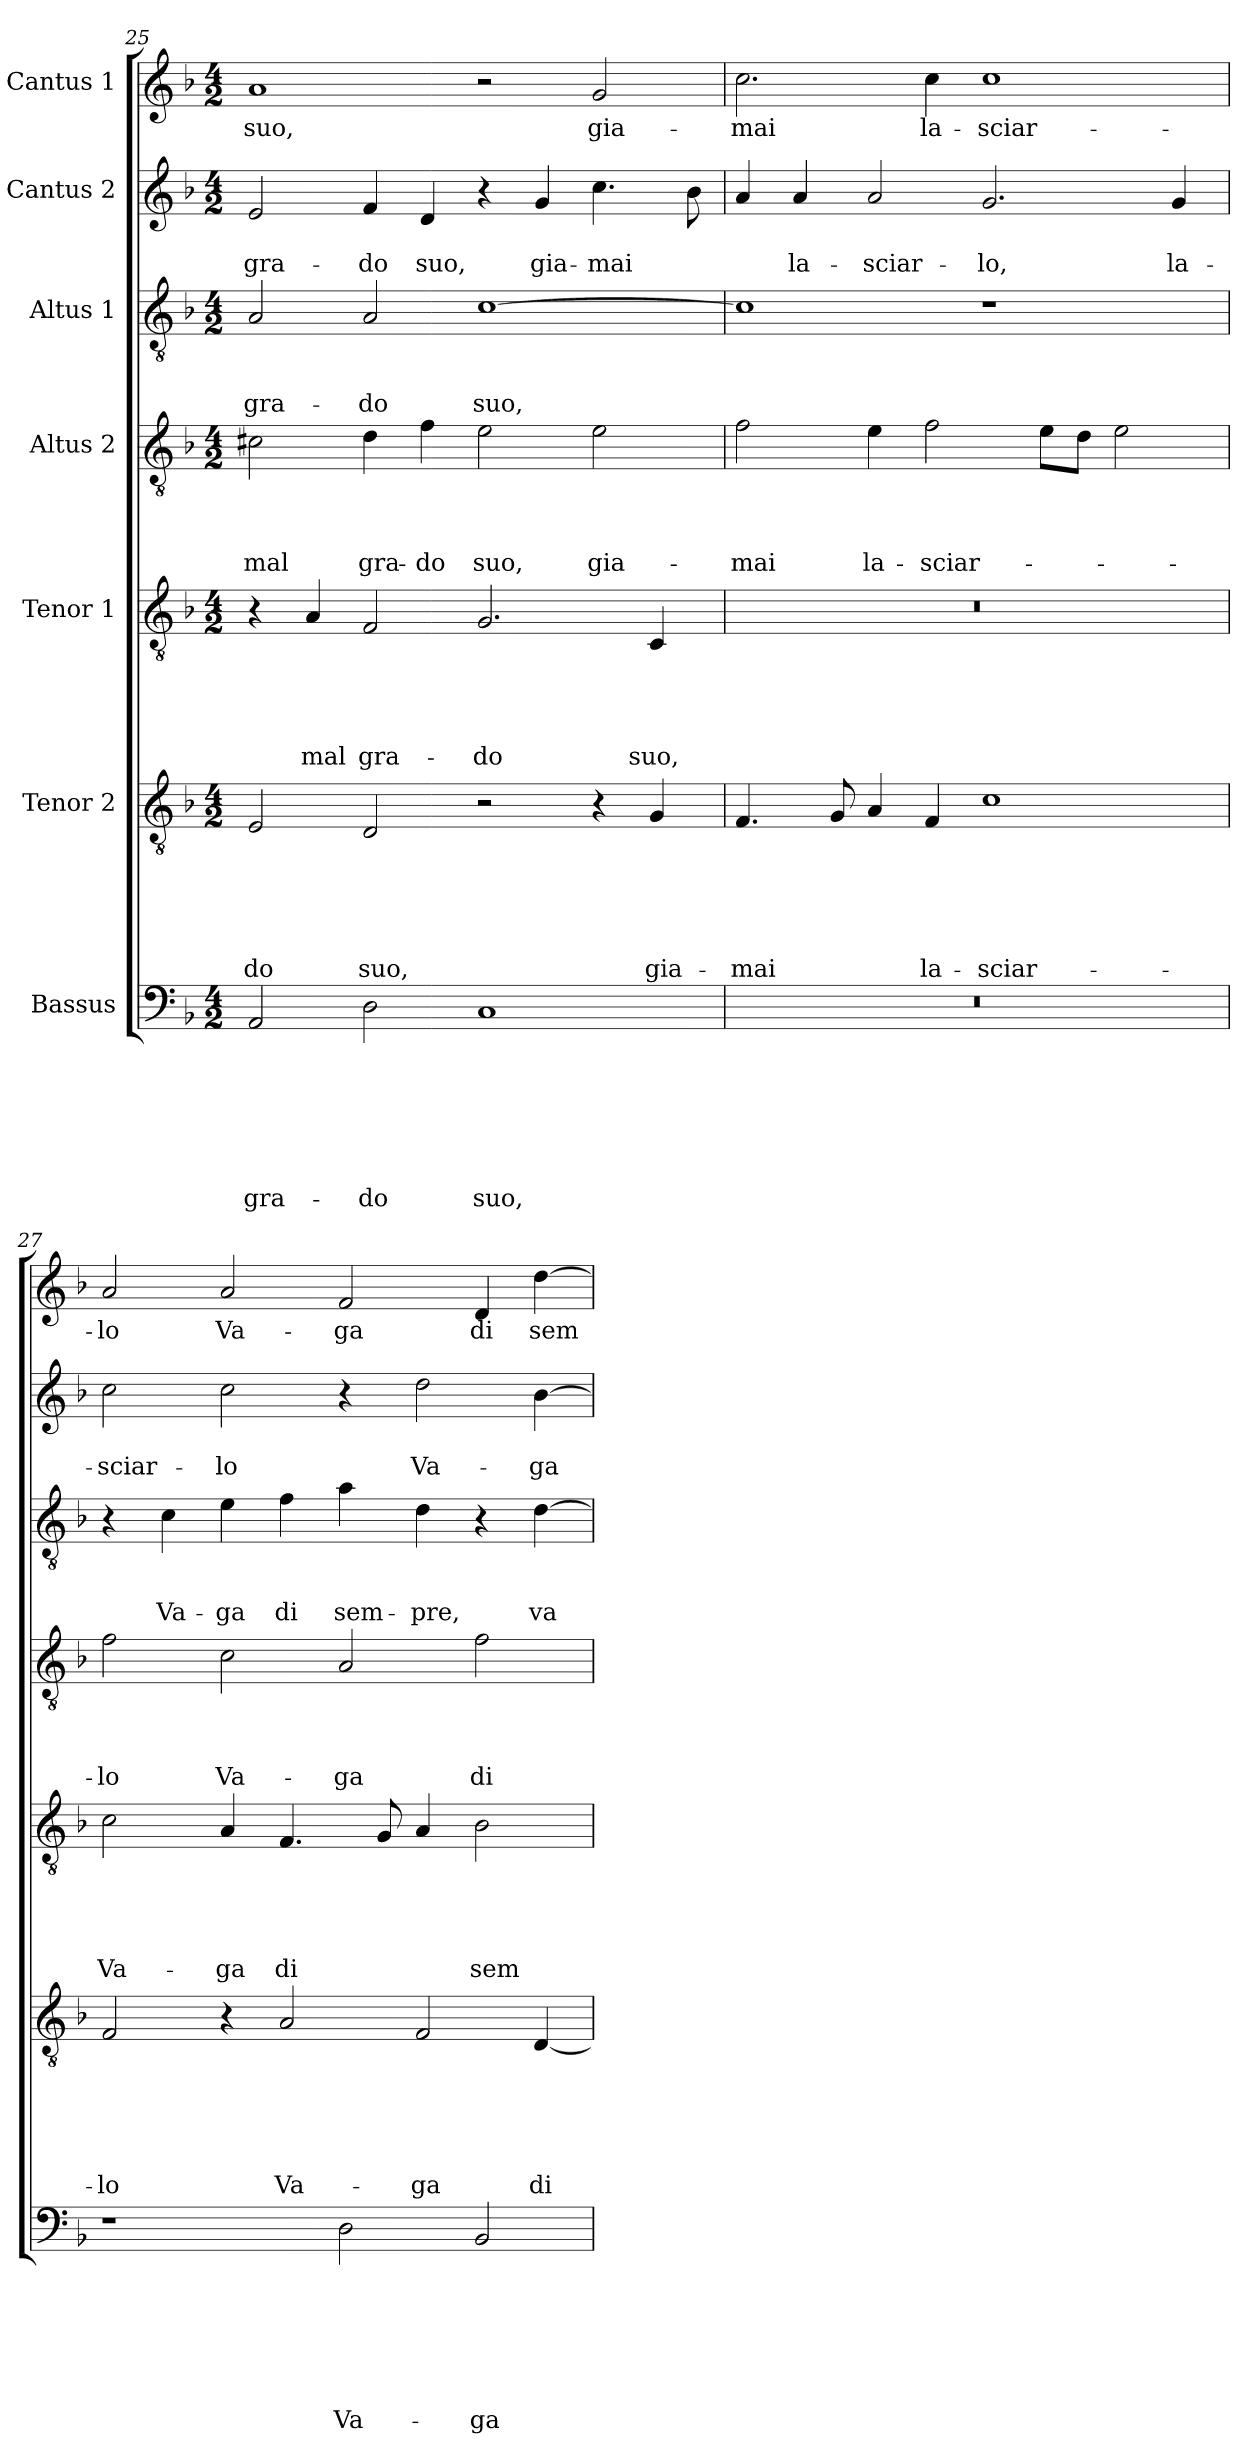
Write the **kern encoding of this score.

**kern	**text	**text	**text	**text	**text	**text	**text	**kern	**text	**text	**text	**text	**text	**text	**kern	**text	**text	**text	**text	**text	**kern	**text	**text	**text	**text	**kern	**text	**text	**text	**kern	**text	**text	**kern	**text
*part7	*part7	*part7	*part7	*part7	*part7	*part7	*part7	*part6	*part6	*part6	*part6	*part6	*part6	*part6	*part5	*part5	*part5	*part5	*part5	*part5	*part4	*part4	*part4	*part4	*part4	*part3	*part3	*part3	*part3	*part2	*part2	*part2	*part1	*part1
*staff7	*staff7	*staff7	*staff7	*staff7	*staff7	*staff7	*staff7	*staff6	*staff6	*staff6	*staff6	*staff6	*staff6	*staff6	*staff5	*staff5	*staff5	*staff5	*staff5	*staff5	*staff4	*staff4	*staff4	*staff4	*staff4	*staff3	*staff3	*staff3	*staff3	*staff2	*staff2	*staff2	*staff1	*staff1
*I"Bassus	*	*	*	*	*	*	*	*I"Tenor 2	*	*	*	*	*	*	*I"Tenor 1	*	*	*	*	*	*I"Altus 2	*	*	*	*	*I"Altus 1	*	*	*	*I"Cantus 2	*	*	*I"Cantus 1	*
*clefF4	*	*	*	*	*	*	*	*clefGv2	*	*	*	*	*	*	*clefGv2	*	*	*	*	*	*clefGv2	*	*	*	*	*clefGv2	*	*	*	*clefG2	*	*	*clefG2	*
*k[b-]	*	*	*	*	*	*	*	*k[b-]	*	*	*	*	*	*	*k[b-]	*	*	*	*	*	*k[b-]	*	*	*	*	*k[b-]	*	*	*	*k[b-]	*	*	*k[b-]	*
*d:	*	*	*	*	*	*	*	*d:	*	*	*	*	*	*	*d:	*	*	*	*	*	*d:	*	*	*	*	*d:	*	*	*	*d:	*	*	*d:	*
*M4/2	*	*	*	*	*	*	*	*M4/2	*	*	*	*	*	*	*M4/2	*	*	*	*	*	*M4/2	*	*	*	*	*M4/2	*	*	*	*M4/2	*	*	*M4/2	*
=25	=25	=25	=25	=25	=25	=25	=25	=25	=25	=25	=25	=25	=25	=25	=25	=25	=25	=25	=25	=25	=25	=25	=25	=25	=25	=25	=25	=25	=25	=25	=25	=25	=25	=25
!	!	!	!	!	!	!	!LO:LY:b	!	!	!	!	!	!	!LO:LY:b	!	!	!	!	!	!	!	!	!	!	!LO:LY:b	!	!	!	!LO:LY:b	!	!	!LO:LY:b	!	!LO:LY:b
2AA/	.	.	.	.	.	.	gra-	2E/	.	.	.	.	.	-do	4r	.	.	.	.	.	2c#X\	.	.	.	mal	2A/	.	.	gra-	2e/	.	gra-	1a	suo,
!	!	!	!	!	!	!	!	!	!	!	!	!	!	!	!	!	!	!	!	!LO:LY:b	!	!	!	!	!	!	!	!	!	!	!	!	!	!
.	.	.	.	.	.	.	.	.	.	.	.	.	.	.	4A/	.	.	.	.	mal	.	.	.	.	.	.	.	.	.	.	.	.	.	.
!	!	!	!	!	!	!	!LO:LY:b	!	!	!	!	!	!	!LO:LY:b	!	!	!	!	!	!LO:LY:b	!	!	!	!	!LO:LY:b	!	!	!	!LO:LY:b	!	!	!LO:LY:b	!	!
2D\	.	.	.	.	.	.	-do	2D/	.	.	.	.	.	suo,	2F/	.	.	.	.	gra-	4d\	.	.	.	gra-	2A/	.	.	-do	4f/	.	-do	.	.
!	!	!	!	!	!	!	!	!	!	!	!	!	!	!	!	!	!	!	!	!	!	!	!	!	!LO:LY:b	!	!	!	!	!	!	!LO:LY:b	!	!
.	.	.	.	.	.	.	.	.	.	.	.	.	.	.	.	.	.	.	.	.	4f\	.	.	.	-do	.	.	.	.	4d/	.	suo,	.	.
!	!	!	!	!	!	!	!LO:LY:b	!	!	!	!	!	!	!	!	!	!	!	!	!LO:LY:b	!	!	!	!	!LO:LY:b	!	!	!	!LO:LY:b	!	!	!	!	!
1C	.	.	.	.	.	.	suo,	2r	.	.	.	.	.	.	2.G/	.	.	.	.	-do	2e\	.	.	.	suo,	[1c	.	.	suo,	4r	.	.	2r	.
!	!	!	!	!	!	!	!	!	!	!	!	!	!	!	!	!	!	!	!	!	!	!	!	!	!	!	!	!	!	!	!	!LO:LY:b	!	!
.	.	.	.	.	.	.	.	.	.	.	.	.	.	.	.	.	.	.	.	.	.	.	.	.	.	.	.	.	.	4g/	.	gia-	.	.
!	!	!	!	!	!	!	!	!	!	!	!	!	!	!	!	!	!	!	!	!	!	!	!	!	!LO:LY:b	!	!	!	!	!	!	!LO:LY:b	!	!LO:LY:b
.	.	.	.	.	.	.	.	4r	.	.	.	.	.	.	.	.	.	.	.	.	2e\	.	.	.	gia-	.	.	.	.	4.cc\	.	-mai	2g/	gia-
!	!	!	!	!	!	!	!	!	!	!	!	!	!	!LO:LY:b	!	!	!	!	!	!LO:LY:b	!	!	!	!	!	!	!	!	!	!	!	!	!	!
.	.	.	.	.	.	.	.	4G/	.	.	.	.	.	gia-	4C/	.	.	.	.	suo,	.	.	.	.	.	.	.	.	.	.	.	.	.	.
.	.	.	.	.	.	.	.	.	.	.	.	.	.	.	.	.	.	.	.	.	.	.	.	.	.	.	.	.	.	8b-\	.	.	.	.
=26	=26	=26	=26	=26	=26	=26	=26	=26	=26	=26	=26	=26	=26	=26	=26	=26	=26	=26	=26	=26	=26	=26	=26	=26	=26	=26	=26	=26	=26	=26	=26	=26	=26	=26
!	!	!	!	!	!	!	!	!	!	!	!	!	!	!LO:LY:b	!	!	!	!	!	!	!	!	!	!	!LO:LY:b	!	!	!	!	!	!	!	!	!LO:LY:b
0r	.	.	.	.	.	.	.	4.F/	.	.	.	.	.	-mai	0r	.	.	.	.	.	2f\	.	.	.	-mai	1c]	.	.	.	4a/	.	.	2.cc\	-mai
!	!	!	!	!	!	!	!	!	!	!	!	!	!	!	!	!	!	!	!	!	!	!	!	!	!	!	!	!	!	!	!	!LO:LY:b	!	!
.	.	.	.	.	.	.	.	.	.	.	.	.	.	.	.	.	.	.	.	.	.	.	.	.	.	.	.	.	.	4a/	.	la-	.	.
.	.	.	.	.	.	.	.	8G/	.	.	.	.	.	.	.	.	.	.	.	.	.	.	.	.	.	.	.	.	.	.	.	.	.	.
!	!	!	!	!	!	!	!	!	!	!	!	!	!	!	!	!	!	!	!	!	!	!	!	!	!LO:LY:b	!	!	!	!	!	!	!LO:LY:b	!	!
.	.	.	.	.	.	.	.	4A/	.	.	.	.	.	.	.	.	.	.	.	.	4e\	.	.	.	la-	.	.	.	.	2a/	.	-sciar-	.	.
!	!	!	!	!	!	!	!	!	!	!	!	!	!	!LO:LY:b	!	!	!	!	!	!	!	!	!	!	!LO:LY:b	!	!	!	!	!	!	!	!	!LO:LY:b
.	.	.	.	.	.	.	.	4F/	.	.	.	.	.	la-	.	.	.	.	.	.	2f\	.	.	.	-sciar-	.	.	.	.	.	.	.	4cc\	la-
!	!	!	!	!	!	!	!	!	!	!	!	!	!	!LO:LY:b	!	!	!	!	!	!	!	!	!	!	!	!	!	!	!	!	!	!LO:LY:b	!	!LO:LY:b
.	.	.	.	.	.	.	.	1c	.	.	.	.	.	-sciar-	.	.	.	.	.	.	.	.	.	.	.	1r	.	.	.	2.g/	.	-lo,	1cc	-sciar-
.	.	.	.	.	.	.	.	.	.	.	.	.	.	.	.	.	.	.	.	.	8e\L	.	.	.	.	.	.	.	.	.	.	.	.	.
.	.	.	.	.	.	.	.	.	.	.	.	.	.	.	.	.	.	.	.	.	8d\J	.	.	.	.	.	.	.	.	.	.	.	.	.
.	.	.	.	.	.	.	.	.	.	.	.	.	.	.	.	.	.	.	.	.	2e\	.	.	.	.	.	.	.	.	.	.	.	.	.
!	!	!	!	!	!	!	!	!	!	!	!	!	!	!	!	!	!	!	!	!	!	!	!	!	!	!	!	!	!	!	!	!LO:LY:b	!	!
.	.	.	.	.	.	.	.	.	.	.	.	.	.	.	.	.	.	.	.	.	.	.	.	.	.	.	.	.	.	4g/	.	la-	.	.
!!LO:PB:g=z
=27	=27	=27	=27	=27	=27	=27	=27	=27	=27	=27	=27	=27	=27	=27	=27	=27	=27	=27	=27	=27	=27	=27	=27	=27	=27	=27	=27	=27	=27	=27	=27	=27	=27	=27
!	!	!	!	!	!	!	!	!	!	!	!	!	!	!LO:LY:b	!	!	!	!	!	!LO:LY:b	!	!	!	!	!LO:LY:b	!	!	!	!	!	!	!LO:LY:b	!	!LO:LY:b
1r	.	.	.	.	.	.	.	2F/	.	.	.	.	.	-lo	2c\	.	.	.	.	Va-	2f\	.	.	.	-lo	4r	.	.	.	2cc\	.	-sciar-	2a/	-lo
!	!	!	!	!	!	!	!	!	!	!	!	!	!	!	!	!	!	!	!	!	!	!	!	!	!	!	!	!	!LO:LY:b	!	!	!	!	!
.	.	.	.	.	.	.	.	.	.	.	.	.	.	.	.	.	.	.	.	.	.	.	.	.	.	4c\	.	.	Va-	.	.	.	.	.
!	!	!	!	!	!	!	!	!	!	!	!	!	!	!	!	!	!	!	!	!LO:LY:b	!	!	!	!	!LO:LY:b	!	!	!	!LO:LY:b	!	!	!LO:LY:b	!	!LO:LY:b
.	.	.	.	.	.	.	.	4r	.	.	.	.	.	.	4A/	.	.	.	.	-ga	2c\	.	.	.	Va-	4e\	.	.	-ga	2cc\	.	-lo	2a/	Va-
!	!	!	!	!	!	!	!	!	!	!	!	!	!	!LO:LY:b	!	!	!	!	!	!LO:LY:b	!	!	!	!	!	!	!	!	!LO:LY:b	!	!	!	!	!
.	.	.	.	.	.	.	.	2A/	.	.	.	.	.	Va-	4.F/	.	.	.	.	di	.	.	.	.	.	4f\	.	.	di	.	.	.	.	.
!	!	!	!	!	!	!	!LO:LY:b	!	!	!	!	!	!	!	!	!	!	!	!	!	!	!	!	!	!LO:LY:b	!	!	!	!LO:LY:b	!	!	!	!	!LO:LY:b
2D\	.	.	.	.	.	.	Va-	.	.	.	.	.	.	.	.	.	.	.	.	.	2A/	.	.	.	-ga	4a\	.	.	sem-	4r	.	.	2f/	-ga
.	.	.	.	.	.	.	.	.	.	.	.	.	.	.	8G/	.	.	.	.	.	.	.	.	.	.	.	.	.	.	.	.	.	.	.
!	!	!	!	!	!	!	!	!	!	!	!	!	!	!LO:LY:b	!	!	!	!	!	!	!	!	!	!	!	!	!	!	!LO:LY:b	!	!	!LO:LY:b	!	!
.	.	.	.	.	.	.	.	2F/	.	.	.	.	.	-ga	4A/	.	.	.	.	.	.	.	.	.	.	4d\	.	.	-pre,	2dd\	.	Va-	.	.
!	!	!	!	!	!	!	!LO:LY:b	!	!	!	!	!	!	!	!	!	!	!	!	!LO:LY:b	!	!	!	!	!LO:LY:b	!	!	!	!	!	!	!	!	!LO:LY:b
2BB-/	.	.	.	.	.	.	-ga	.	.	.	.	.	.	.	2B-\	.	.	.	.	sem-	2f\	.	.	.	di	4r	.	.	.	.	.	.	4d/	di
!	!	!	!	!	!	!	!	!	!	!	!	!	!	!LO:LY:b	!	!	!	!	!	!	!	!	!	!	!	!	!	!	!LO:LY:b	!	!	!LO:LY:b	!	!LO:LY:b
.	.	.	.	.	.	.	.	[4D/	.	.	.	.	.	di	.	.	.	.	.	.	.	.	.	.	.	[4d\	.	.	va-	[4b-\	.	-ga	[4dd\	sem-
=	=	=	=	=	=	=	=	=	=	=	=	=	=	=	=	=	=	=	=	=	=	=	=	=	=	=	=	=	=	=	=	=	=	=
*-	*-	*-	*-	*-	*-	*-	*-	*-	*-	*-	*-	*-	*-	*-	*-	*-	*-	*-	*-	*-	*-	*-	*-	*-	*-	*-	*-	*-	*-	*-	*-	*-	*-	*-
